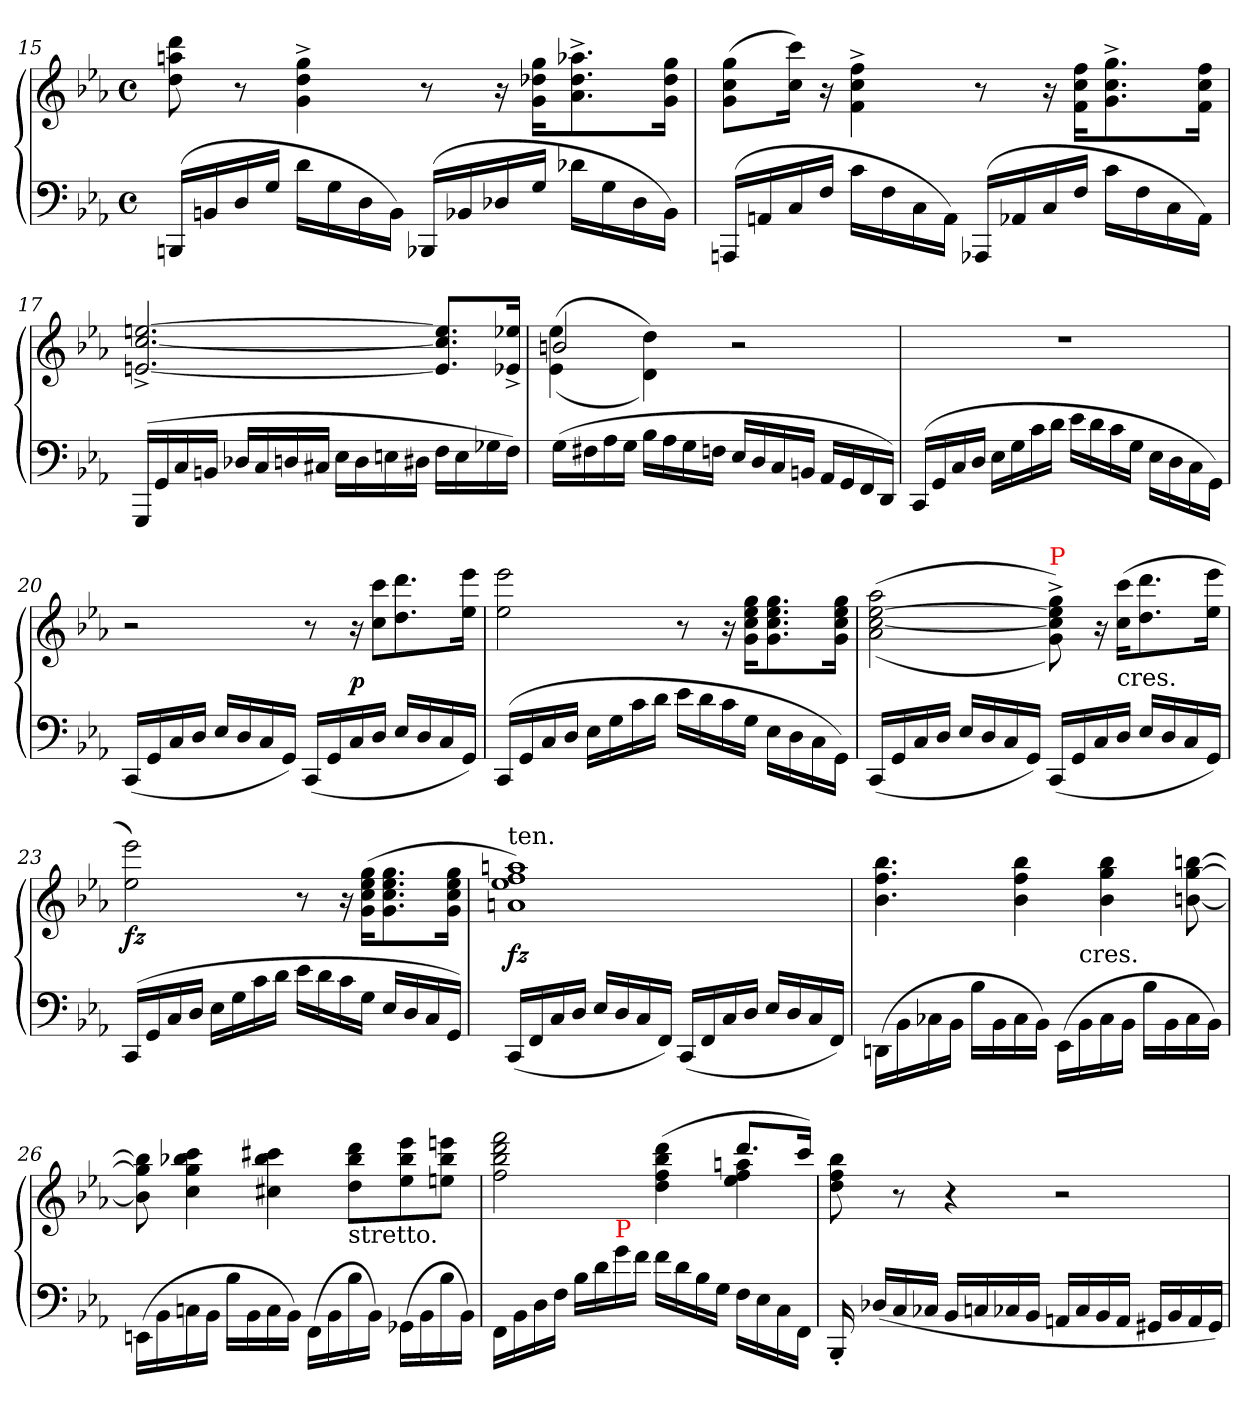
**kern	**kern	**dynam
*part1	*part1	*part1
*staff2	*staff1	*staff1/2
*clefF4	*clefG2	*
*k[b-e-a-]	*k[b-e-a-]	*
*c:	*c:	*
*M4/4	*M4/4	*
*met(c)	*met(c)	*
=15	=15	=15
(>16BBBnLL	8ddd 8aan 8dd	.
16BBn	.	.
16D	8r	.
16GJJ	.	.
16dLL	4gg^> 4dd^> 4g^>	.
16G	.	.
16D	.	.
16BBJJ)	.	.
(>16BBB-XLL	8r	.
16BB-X	.	.
16D-X	16r	.
16GJJ	16gg 16dd-X 16gKL	.
16d-XLL	8.aa-X^> 8.dd-^> 8.a-^>	.
16G	.	.
16D-	.	.
16BB-JJ)	16gg 16dd- 16gJk	.
=16	=16	=16
(>16AAAnLL	(>8gg 8cc 8gL	.
16AAn	.	.
16C	16ccc 16ccJk)	.
16FJJ	16r	.
16cLL	4ff^> 4cc^> 4f^>	.
16F	.	.
16C	.	.
16AAJJ)	.	.
(>16AAA-XLL	8r	.
16AA-X	.	.
16C	16r	.
16FJJ	16ff 16cc 16fKL	.
16cLL	8.gg^> 8.cc^> 8.g^>	.
16F	.	.
16C	.	.
16AA-JJ)	16ff 16cc 16fJk	.
=17	=17	=17
(>16GGGLL	[2.een^< [2.cc^< [2.en^<	.
16GG	.	.
16C	.	.
16BBnJJ	.	.
16D-XLL	.	.
16C	.	.
16Dn	.	.
16C#XJJ	.	.
16E-LL	.	.
16D	.	.
16En	.	.
16D#XJJ	.	.
16FLL	8.ee] 8.cc] 8.e]L	.
16E	.	.
16G-X	.	.
16FJJ)	16ee-X^< 16e-X^<Jk	.
=18	=18	=18
*	*^	*
(>16GLL	2bn	(<(>4ee- 4e-	.
16F#X	.	.	.
16A-	.	.	.
16GJJ	.	.	.
16B-LL	.	4dd 4d))	.
16A-	.	.	.
16G	.	.	.
16FnJJ	.	.	.
16E-/LL	2r	2ryy	.
16D	.	.	.
16C	.	.	.
16BBnJJ	.	.	.
16AA-/LL	.	.	.
16GG	.	.	.
16FF	.	.	.
16DDJJ)	.	.	.
*	*v	*v	*
=19	=19	=19
(>16CCLL	1r	.
16GG	.	.
16C	.	.
16DJJ	.	.
16E-LL	.	.
16G	.	.
16c	.	.
16dJJ	.	.
16e-LL	.	.
16d	.	.
16c	.	.
16GJJ	.	.
16E-LL	.	.
16D\	.	.
16C	.	.
16GGJJ)	.	.
=20	=20	=20
(<16CCLL	2r	.
16GG	.	.
16C	.	.
16DJJ	.	.
16E-LL	.	.
16D	.	.
16C	.	.
16GGJJ)	.	.
(<16CCLL	8r	.
16GG	.	.
16C	16r	p
!	!LO:N:vis=8	!
16DJJ	16ccc 16ccL	.
16E-LL	8.ddd 8.dd	.
16D	.	.
16C	.	.
16GGJJ)	16eee- 16ee-Jk	.
=21	=21	=21
(>16CCLL	2eee- 2ee-	.
16GG	.	.
16C	.	.
16DJJ	.	.
16E-LL	.	.
16G	.	.
16c	.	.
16dJJ	.	.
16e-LL	8r	.
16d	.	.
16c	16r	.
16GJJ	16gg 16ee- 16cc 16gKL	.
16E-LL	8.gg 8.ee- 8.cc 8.g	.
16D\	.	.
16C	.	.
16GGJJ)	16gg 16ee- 16cc 16gJk	.
=22	=22	=22
(<16CCLL	(<(>2aa-\ [2ee-\ [2cc\ 2a-\	.
16GG	.	.
16C	.	.
16DJJ	.	.
16E-LL	.	.
16D	.	.
16C	.	.
16GGJJ)	.	.
!	!LO:TX:a:color=red:t=P	!
(<16CCLL	8gg^< 8ee-]^< 8cc]^< 8g^<))	.
16GG	.	.
16C	16r	.
!	!LO:TX:c:t=cres.	!
16DJJ	(>16ccc 16ccKL	.
16E-LL	8.ddd 8.dd	.
16D	.	.
16C	.	.
16GGJJ)	16eee- 16ee-Jk	.
=23	=23	=23
(>16CCLL	2eee- 2ee-)	fz
16GG	.	.
16C	.	.
16DJJ	.	.
16E-LL	.	.
16G	.	.
16c	.	.
16dJJ	.	.
16e-LL	8r	.
16d	.	.
16c	16r	.
16GJJ	(>16gg 16ee- 16cc 16gKL	.
16E-LL	8.gg 8.ee- 8.cc 8.g	.
16D	.	.
16C	.	.
16GGJJ)	16gg 16ee- 16cc 16gJk	.
=24	=24	=24
!	!LO:TX:a:t=ten.	!
(<16CCLL	1aan 1ff 1ee- 1an)	fz
16FF	.	.
16C	.	.
16DJJ	.	.
16E-LL	.	.
16D	.	.
16C	.	.
16FFJJ)	.	.
(<16CCLL	.	.
16FF	.	.
16C	.	.
16DJJ	.	.
16E-LL	.	.
16D	.	.
16C	.	.
16FFJJ)	.	.
=25	=25	=25
*	*^	*
(>16DDn\LL	4.bb- 4.ff 4.b-	2ryy	.
16BB-	.	.	.
16C-X	.	.	.
16BB-JJ	.	.	.
16B-LL	.	.	.
16BB-	.	.	.
16C-	4bb- 4ff 4b-	.	.
16BB-JJ)	.	.	.
(>16EE-\LL	.	16ryy	.
!	!	!LO:TX:c:t=cres.	!
16BB-	.	4..ryy	.
16C-	4bb- 4gg 4b-	.	.
16BB-JJ	.	.	.
16B-LL	.	.	.
16BB-	.	.	.
16C-	[8bbn [8gg [8bn	.	.
16BB-JJ)	.	.	.
*	*v	*v	*
=26	=26	=26
(>16EEn\LL	8bbn] 8gg] 8bn]	.
16BB-	.	.
16Cn	4ccc 4bb-X 4gg 4cc	.
16BB-JJ	.	.
16B-LL	.	.
16BB-	.	.
16C	4ccc#X 4bb- 4cc#X	.
16BB-JJ)	.	.
(>16FF\LL	.	.
16BB-	.	.
!	!LO:TX:b:t=stretto.	!
16B-	8ddd 8bb- 8ddL	.
16BB-JJ)	.	.
(>16GG-X\LL	8eee- 8bb- 8ee-	.
16BB-	.	.
16B-	8eeen 8bb- 8eenJ	.
16BB-JJ)	.	.
=27	=27	=27
*	*^	*
16FFLL	2ryy	2fff 2ddd 2bb- 2ff	.
16BB-\	.	.	.
16D	.	.	.
16FJJ	.	.	.
16B-LL	.	.	.
16d	.	.	.
!LO:TX:a:color=red:t=P	!	!	!
16g\	.	.	.
16f\JJ	.	.	.
16f\LL	(>4ddd 4bb- 4ff 4dd	4ryy	.
16d\	.	.	.
16B-	.	.	.
16GJJ	.	.	.
16F\LL	8.dddL	4aan 4ff 4ee-	.
16E-	.	.	.
16C	.	.	.
16FFJJ	16cccJk)	.	.
*	*v	*v	*
=28	=28	=28
16BBB-'<	8bb- 8ff 8dd	.
(<16D-XLL	.	.
16C	8r	.
16C-XJJ	.	.
16BB-LL	4r	.
16Cn	.	.
16C-X	.	.
16BB-JJ	.	.
16AAnLL	2r	.
16C-	.	.
16BB-	.	.
16AAJJ	.	.
16GG#XLL	.	.
16BB-	.	.
16AA	.	.
16GG#JJ)	.	.
=	=	=
*-	*-	*-
